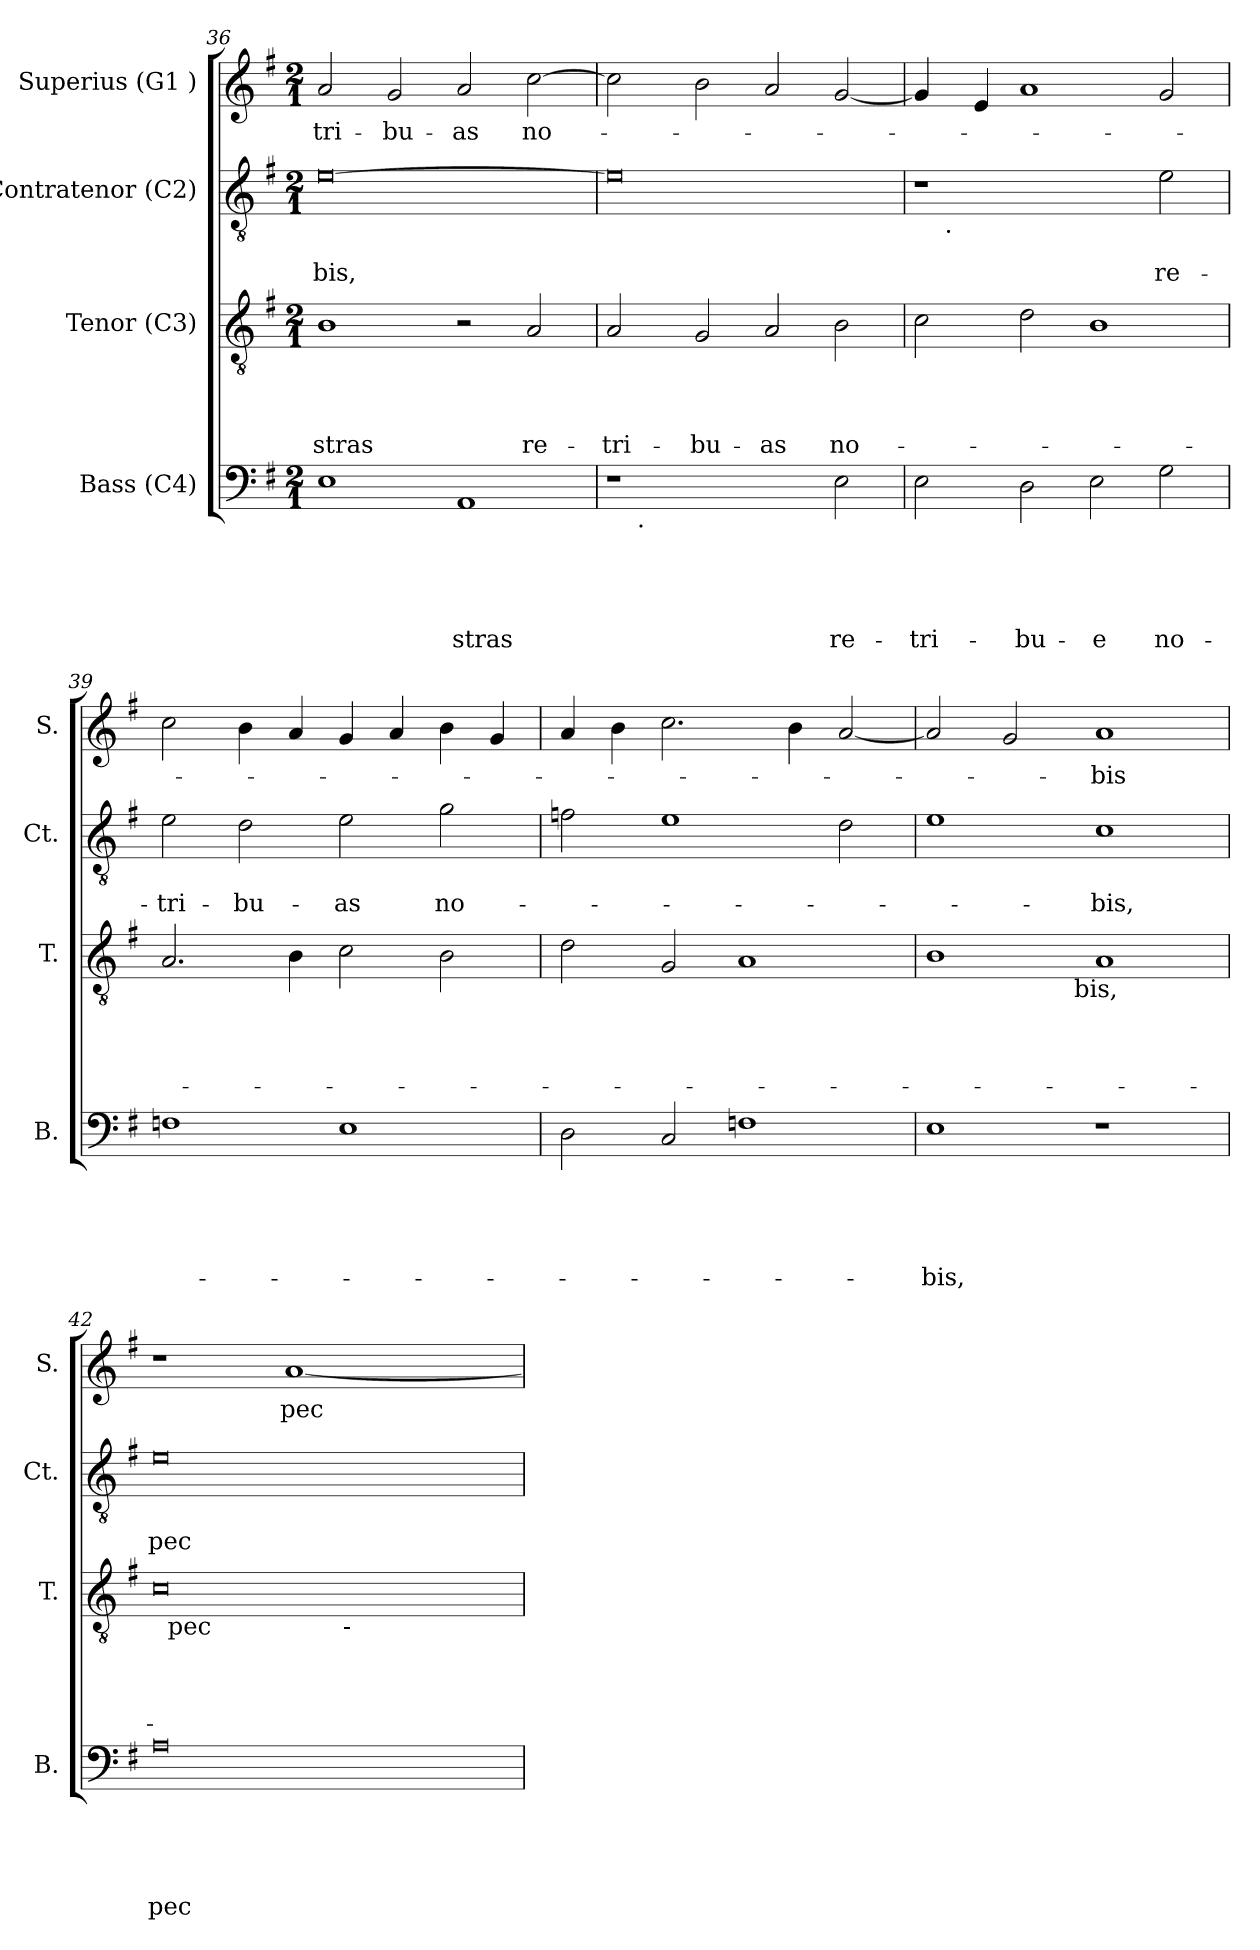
**kern	**text	**text	**text	**text	**text	**kern	**text	**text	**text	**text	**kern	**text	**text	**kern	**text
*part4	*part4	*part4	*part4	*part4	*part4	*part3	*part3	*part3	*part3	*part3	*part2	*part2	*part2	*part1	*part1
*staff4	*staff4	*staff4	*staff4	*staff4	*staff4	*staff3	*staff3	*staff3	*staff3	*staff3	*staff2	*staff2	*staff2	*staff1	*staff1
*I"Bass (C4)	*	*	*	*	*	*I"Tenor (C3)	*	*	*	*	*I"Contratenor (C2)	*	*	*I"Superius (G1 )	*
*I'B.	*	*	*	*	*	*I'T.	*	*	*	*	*I'Ct.	*	*	*I'S.	*
*clefF4	*	*	*	*	*	*clefGv2	*	*	*	*	*clefGv2	*	*	*clefG2	*
*k[f#]	*	*	*	*	*	*k[f#]	*	*	*	*	*k[f#]	*	*	*k[f#]	*
*G:	*	*	*	*	*	*G:	*	*	*	*	*G:	*	*	*G:	*
*M2/1	*	*	*	*	*	*M2/1	*	*	*	*	*M2/1	*	*	*M2/1	*
=36	=36	=36	=36	=36	=36	=36	=36	=36	=36	=36	=36	=36	=36	=36	=36
!	!	!	!	!	!	!	!	!	!	!LO:LY:b	!	!	!LO:LY:b	!	!LO:LY:b
1E	.	.	.	.	.	1B	.	.	.	-stras	[>0e	.	-bis,	2a/	-tri-
!	!	!	!	!	!	!	!	!	!	!	!	!	!	!	!LO:LY:b
.	.	.	.	.	.	.	.	.	.	.	.	.	.	2g/	-bu-
!	!	!	!	!	!LO:LY:b	!	!	!	!	!	!	!	!	!	!LO:LY:b
1AA	.	.	.	.	-stras	2r	.	.	.	.	.	.	.	2a/	-as
!	!	!	!	!	!	!	!	!	!	!LO:LY:b	!	!	!	!	!LO:LY:b
.	.	.	.	.	.	2A/	.	.	.	re-	.	.	.	[>2cc\	no-
=37	=37	=37	=37	=37	=37	=37	=37	=37	=37	=37	=37	=37	=37	=37	=37
!	!	!	!	!	!	!	!	!	!	!LO:LY:b	!	!	!	!	!
*^	*	*	*	*	*	*	*	*	*	*	*	*	*	*	*
1r	8ryy	.	.	.	.	.	2A/	.	.	.	-tri-	0e]	.	.	2cc\]	.
!	!LO:TX:b:t=.	!	!	!	!	!	!	!	!	!	!	!	!	!	!	!
.	1...ryy	.	.	.	.	.	.	.	.	.	.	.	.	.	.	.
!	!	!	!	!	!	!	!	!	!	!	!LO:LY:b	!	!	!	!	!
.	.	.	.	.	.	.	2G/	.	.	.	-bu-	.	.	.	2b\	.
!	!	!	!	!	!	!	!	!	!	!	!LO:LY:b	!	!	!	!	!
2ryy	.	.	.	.	.	.	2A/	.	.	.	-as	.	.	.	2a/	.
!	!	!	!	!	!	!LO:LY:b	!	!	!	!	!LO:LY:b	!	!	!	!	!
2E\	.	.	.	.	.	re-	2B\	.	.	.	no-	.	.	.	[>2g/	.
!!LO:PB:g=z
=38	=38	=38	=38	=38	=38	=38	=38	=38	=38	=38	=38	=38	=38	=38	=38	=38
!	!	!	!	!	!	!LO:LY:b	!	!	!	!	!	!	!	!	!	!
*v	*v	*	*	*	*	*	*	*	*	*	*	*^	*	*	*	*
2E\	.	.	.	.	-tri-	2c\	.	.	.	.	1r	8ryy	.	.	4g/]	.
!	!	!	!	!	!	!	!	!	!	!	!	!LO:TX:b:t=.	!	!	!	!
.	.	.	.	.	.	.	.	.	.	.	.	1...ryy	.	.	.	.
.	.	.	.	.	.	.	.	.	.	.	.	.	.	.	4e/	.
!	!	!	!	!	!LO:LY:b	!	!	!	!	!	!	!	!	!	!	!
2D\	.	.	.	.	-bu-	2d\	.	.	.	.	.	.	.	.	1a	.
!	!	!	!	!	!LO:LY:b	!	!	!	!	!	!	!	!	!	!	!
2E\	.	.	.	.	-e	1B	.	.	.	.	2ryy	.	.	.	.	.
!	!	!	!	!	!LO:LY:b	!	!	!	!	!	!	!	!	!LO:LY:b	!	!
2G\	.	.	.	.	no-	.	.	.	.	.	2e\	.	.	re-	2g/	.
=39	=39	=39	=39	=39	=39	=39	=39	=39	=39	=39	=39	=39	=39	=39	=39	=39
!	!	!	!	!	!	!	!	!	!	!	!	!	!	!LO:LY:b	!	!
*	*	*	*	*	*	*	*	*	*	*	*v	*v	*	*	*	*
1Fn	.	.	.	.	.	2.A/	.	.	.	.	2e\	.	-tri-	2cc\	.
!	!	!	!	!	!	!	!	!	!	!	!	!	!LO:LY:b	!	!
.	.	.	.	.	.	.	.	.	.	.	2d\	.	-bu-	4b\	.
.	.	.	.	.	.	4B\	.	.	.	.	.	.	.	4a/	.
!	!	!	!	!	!	!	!	!	!	!	!	!	!LO:LY:b	!	!
1E	.	.	.	.	.	2c\	.	.	.	.	2e\	.	-as	4g/	.
.	.	.	.	.	.	.	.	.	.	.	.	.	.	4a/	.
!	!	!	!	!	!	!	!	!	!	!	!	!	!LO:LY:b	!	!
.	.	.	.	.	.	2B\	.	.	.	.	2g\	.	no-	4b\	.
.	.	.	.	.	.	.	.	.	.	.	.	.	.	4g/	.
=40	=40	=40	=40	=40	=40	=40	=40	=40	=40	=40	=40	=40	=40	=40	=40
2D\	.	.	.	.	.	2d\	.	.	.	.	2fn\	.	.	4a/	.
.	.	.	.	.	.	.	.	.	.	.	.	.	.	4b\	.
2C/	.	.	.	.	.	2G/	.	.	.	.	1e	.	.	2.cc\	.
1Fn	.	.	.	.	.	1A	.	.	.	.	.	.	.	.	.
.	.	.	.	.	.	.	.	.	.	.	.	.	.	4b\	.
.	.	.	.	.	.	.	.	.	.	.	2d\	.	.	[<2a/	.
=41	=41	=41	=41	=41	=41	=41	=41	=41	=41	=41	=41	=41	=41	=41	=41
!	!	!	!	!	!LO:LY:b	!	!	!	!	!	!	!	!	!	!
*	*	*	*	*	*	*^	*	*	*	*	*	*	*	*	*
1E	.	.	.	.	-bis,	1B	2...ryy	.	.	.	.	1e	.	.	2a/]	.
.	.	.	.	.	.	.	.	.	.	.	.	.	.	.	2g/	.
!	!	!	!	!	!	!	!LO:TX:b:t=bis,	!	!	!	!	!	!	!	!	!
.	.	.	.	.	.	.	1ryy	.	.	.	.	.	.	.	.	.
!	!	!	!	!	!	!	!	!	!	!	!	!	!	!LO:LY:b	!	!LO:LY:b
1r	.	.	.	.	.	1A	.	.	.	.	.	1c	.	-bis,	1a	-bis
.	.	.	.	.	.	.	16ryy	.	.	.	.	.	.	.	.	.
=42	=42	=42	=42	=42	=42	=42	=42	=42	=42	=42	=42	=42	=42	=42	=42	=42
!	!	!	!	!	!LO:LY:b	!	!	!	!	!	!	!	!	!LO:LY:b	!	!
*	*	*	*	*	*	*	*^	*	*	*	*	*	*	*	*	*
0A	.	.	.	.	pec-	0c	32ryy	1ryy	.	.	.	.	0e	.	pec-	1r	.
!	!	!	!	!	!	!	!LO:TX:b:t=pec	!	!	!	!	!	!	!	!	!	!
.	.	.	.	.	.	.	1ryy	.	.	.	.	.	.	.	.	.	.
!	!	!	!	!	!	!	!	!	!	!	!	!	!	!	!	!	!LO:LY:b
.	.	.	.	.	.	.	.	8ryy	.	.	.	.	.	.	.	[<1a	pec-
.	.	.	.	.	.	.	2ryy	.	.	.	.	.	.	.	.	.	.
.	.	.	.	.	.	.	.	32ryy	.	.	.	.	.	.	.	.	.
!	!	!	!	!	!	!	!	!LO:TX:b:t=-	!	!	!	!	!	!	!	!	!
.	.	.	.	.	.	.	.	2ryy	.	.	.	.	.	.	.	.	.
.	.	.	.	.	.	.	4...ryy	.	.	.	.	.	.	.	.	.	.
.	.	.	.	.	.	.	.	4ryy	.	.	.	.	.	.	.	.	.
.	.	.	.	.	.	.	.	16.ryy	.	.	.	.	.	.	.	.	.
*	*	*	*	*	*	*v	*v	*v	*	*	*	*	*	*	*	*	*
=	=	=	=	=	=	=	=	=	=	=	=	=	=	=	=
*-	*-	*-	*-	*-	*-	*-	*-	*-	*-	*-	*-	*-	*-	*-	*-
